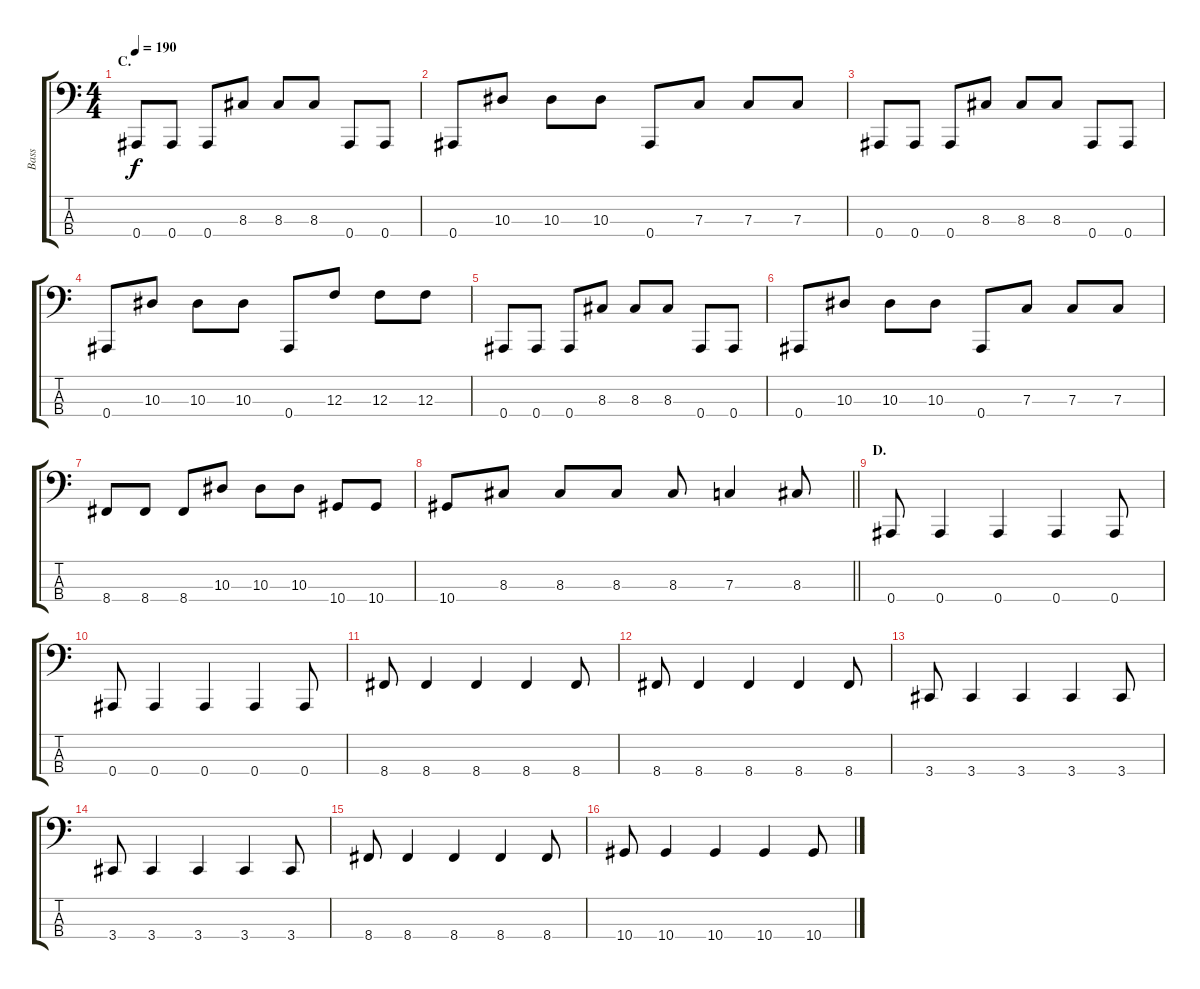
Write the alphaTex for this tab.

\track ("Bass" "Bass") {instrument electricbasspick}
\staff {score tabs}
\tuning (Eb2 Bb1 F1 Bb0) {hide}
\ts (4 4)
\section ("" "C.")
\tempo 190
\clef f4
\ks c
0.4.8{dy f} 0.4.8 0.4.8 8.3.8 8.3.8 8.3.8 0.4.8 0.4.8 |
0.4.8 10.3.8 10.3.8 10.3.8 0.4.8 7.3.8 7.3.8 7.3.8 |
0.4.8 0.4.8 0.4.8 8.3.8 8.3.8 8.3.8 0.4.8 0.4.8 |
0.4.8 10.3.8 10.3.8 10.3.8 0.4.8 12.3.8 12.3.8 12.3.8 |
0.4.8 0.4.8 0.4.8 8.3.8 8.3.8 8.3.8 0.4.8 0.4.8 |
0.4.8 10.3.8 10.3.8 10.3.8 0.4.8 7.3.8 7.3.8 7.3.8 |
8.4.8 8.4.8 8.4.8 10.3.8 10.3.8 10.3.8 10.4.8 10.4.8 |
\barLineRight lightlight
10.4.8 8.3.8 8.3.8 8.3.8 8.3.8 7.3.4 8.3.8 |
\section ("" "D.")
0.4.8 0.4.4 0.4.4 0.4.4 0.4.8 |
0.4.8 0.4.4 0.4.4 0.4.4 0.4.8 |
8.4.8 8.4.4 8.4.4 8.4.4 8.4.8 |
8.4.8 8.4.4 8.4.4 8.4.4 8.4.8 |
3.4.8 3.4.4 3.4.4 3.4.4 3.4.8 |
3.4.8 3.4.4 3.4.4 3.4.4 3.4.8 |
8.4.8 8.4.4 8.4.4 8.4.4 8.4.8 |
10.4.8 10.4.4 10.4.4 10.4.4 10.4.8
